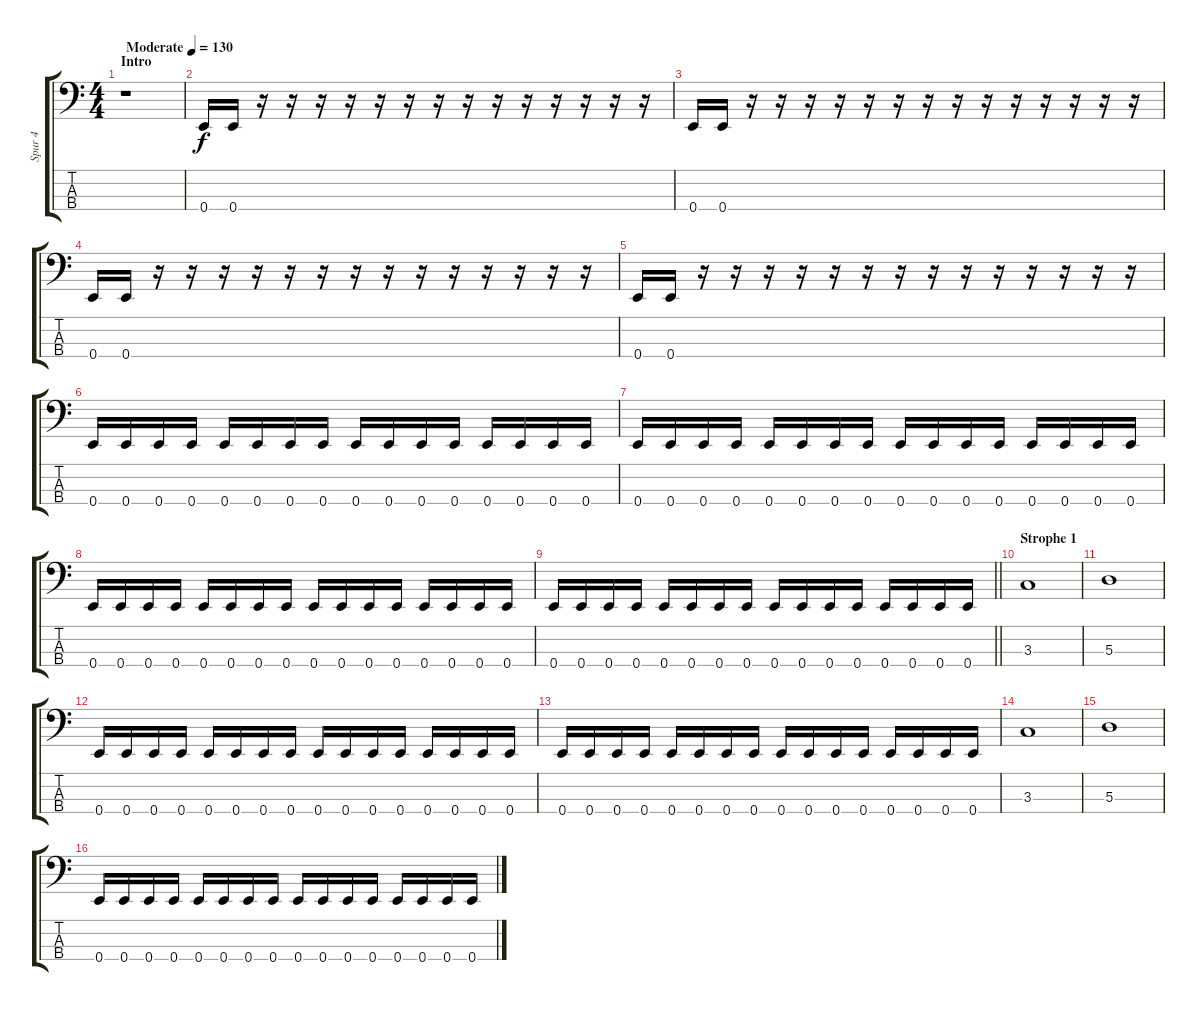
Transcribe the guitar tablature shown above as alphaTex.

\track ("Spur 4" "Spur 4") {instrument electricbassfinger}
\staff {score tabs}
\tuning (G2 D2 A1 E1) {hide}
\ts (4 4)
\section ("" "Intro")
\tempo (130 "Moderate")
\clef f4
\ks c
r.1{dy f instrument electricbassfinger} |
0.4.16 0.4.16 r.16 r.16 r.16 r.16 r.16 r.16 r.16 r.16 r.16 r.16 r.16 r.16 r.16 r.16 |
0.4.16 0.4.16 r.16 r.16 r.16 r.16 r.16 r.16 r.16 r.16 r.16 r.16 r.16 r.16 r.16 r.16 |
0.4.16 0.4.16 r.16 r.16 r.16 r.16 r.16 r.16 r.16 r.16 r.16 r.16 r.16 r.16 r.16 r.16 |
0.4.16 0.4.16 r.16 r.16 r.16 r.16 r.16 r.16 r.16 r.16 r.16 r.16 r.16 r.16 r.16 r.16 |
0.4.16 0.4.16 0.4.16 0.4.16 0.4.16 0.4.16 0.4.16 0.4.16 0.4.16 0.4.16 0.4.16 0.4.16 0.4.16 0.4.16 0.4.16 0.4.16 |
0.4.16 0.4.16 0.4.16 0.4.16 0.4.16 0.4.16 0.4.16 0.4.16 0.4.16 0.4.16 0.4.16 0.4.16 0.4.16 0.4.16 0.4.16 0.4.16 |
0.4.16 0.4.16 0.4.16 0.4.16 0.4.16 0.4.16 0.4.16 0.4.16 0.4.16 0.4.16 0.4.16 0.4.16 0.4.16 0.4.16 0.4.16 0.4.16 |
\barLineRight lightlight
0.4.16 0.4.16 0.4.16 0.4.16 0.4.16 0.4.16 0.4.16 0.4.16 0.4.16 0.4.16 0.4.16 0.4.16 0.4.16 0.4.16 0.4.16 0.4.16 |
\section ("" "Strophe 1")
3.3.1 |
5.3.1 |
0.4.16 0.4.16 0.4.16 0.4.16 0.4.16 0.4.16 0.4.16 0.4.16 0.4.16 0.4.16 0.4.16 0.4.16 0.4.16 0.4.16 0.4.16 0.4.16 |
0.4.16 0.4.16 0.4.16 0.4.16 0.4.16 0.4.16 0.4.16 0.4.16 0.4.16 0.4.16 0.4.16 0.4.16 0.4.16 0.4.16 0.4.16 0.4.16 |
3.3.1 |
5.3.1 |
0.4.16 0.4.16 0.4.16 0.4.16 0.4.16 0.4.16 0.4.16 0.4.16 0.4.16 0.4.16 0.4.16 0.4.16 0.4.16 0.4.16 0.4.16 0.4.16
